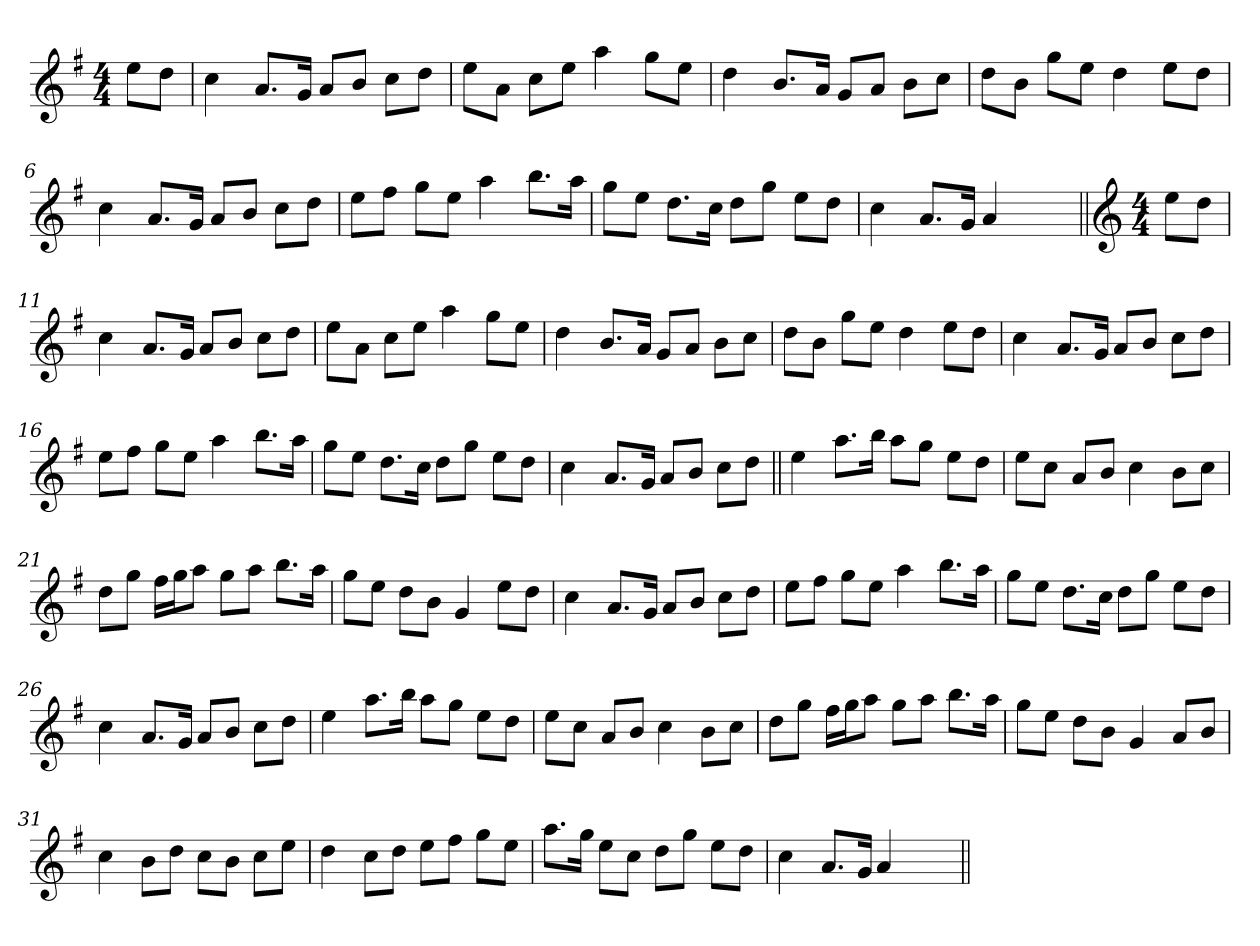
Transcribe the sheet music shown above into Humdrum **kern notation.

**kern
*part1
*staff1
*clefG2
*k[f#]
*M4/4
=1
8ee\L
8dd\J
=2
4cc\
8.a/L
16g/Jk
8a/L
8b/J
8cc\L
8dd\J
=3
8ee\L
8a\J
8cc\L
8ee\J
4aa\
8gg\L
8ee\J
=4
4dd\
8.b/L
16a/Jk
8g/L
8a/J
8b\L
8cc\J
=5
8dd\L
8b\J
8gg\L
8ee\J
4dd\
8ee\L
8dd\J
=6
4cc\
8.a/L
16g/Jk
8a/L
8b/J
8cc\L
8dd\J
!!LO:LB:g=z
=7
8ee\L
8ff#\J
8gg\L
8ee\J
4aa\
8.bb\L
16aa\Jk
=8
8gg\L
8ee\J
8.dd\L
16cc\Jk
8dd\L
8gg\J
8ee\L
8dd\J
=9
4cc\
8.a/L
16g/Jk
4a/
4ryy
=10||
*clefG2
*M4/4
8ee\L
8dd\J
=11
4cc\
8.a/L
16g/Jk
8a/L
8b/J
8cc\L
8dd\J
=12
8ee\L
8a\J
8cc\L
8ee\J
4aa\
8gg\L
8ee\J
!!LO:LB:g=z
=13
4dd\
8.b/L
16a/Jk
8g/L
8a/J
8b\L
8cc\J
=14
8dd\L
8b\J
8gg\L
8ee\J
4dd\
8ee\L
8dd\J
=15
4cc\
8.a/L
16g/Jk
8a/L
8b/J
8cc\L
8dd\J
=16
8ee\L
8ff#\J
8gg\L
8ee\J
4aa\
8.bb\L
16aa\Jk
=17
8gg\L
8ee\J
8.dd\L
16cc\Jk
8dd\L
8gg\J
8ee\L
8dd\J
!!LO:LB:g=z
=18
4cc\
8.a/L
16g/Jk
8a/L
8b/J
8cc\L
8dd\J
=19||
4ee\
8.aa\L
16bb\Jk
8aa\L
8gg\J
8ee\L
8dd\J
=20
8ee\L
8cc\J
8a/L
8b/J
4cc\
8b\L
8cc\J
=21
8dd\L
8gg\J
16ff#\LL
16gg\J
8aa\J
8gg\L
8aa\J
8.bb\L
16aa\Jk
=22
8gg\L
8ee\J
8dd\L
8b\J
4g/
8ee\L
8dd\J
!!LO:LB:g=z
=23
4cc\
8.a/L
16g/Jk
8a/L
8b/J
8cc\L
8dd\J
=24
8ee\L
8ff#\J
8gg\L
8ee\J
4aa\
8.bb\L
16aa\Jk
=25
8gg\L
8ee\J
8.dd\L
16cc\Jk
8dd\L
8gg\J
8ee\L
8dd\J
=26
4cc\
8.a/L
16g/Jk
8a/L
8b/J
8cc\L
8dd\J
=27
4ee\
8.aa\L
16bb\Jk
8aa\L
8gg\J
8ee\L
8dd\J
!!LO:LB:g=z
=28
8ee\L
8cc\J
8a/L
8b/J
4cc\
8b\L
8cc\J
=29
8dd\L
8gg\J
16ff#\LL
16gg\J
8aa\J
8gg\L
8aa\J
8.bb\L
16aa\Jk
=30
8gg\L
8ee\J
8dd\L
8b\J
4g/
8a/L
8b/J
=31
4cc\
8b\L
8dd\J
8cc\L
8b\J
8cc\L
8ee\J
=32
4dd\
8cc\L
8dd\J
8ee\L
8ff#\J
8gg\L
8ee\J
!!LO:LB:g=z
=33
8.aa\L
16gg\Jk
8ee\L
8cc\J
8dd\L
8gg\J
8ee\L
8dd\J
=34
4cc\
8.a/L
16g/Jk
4a/
4ryy
=||
*-
